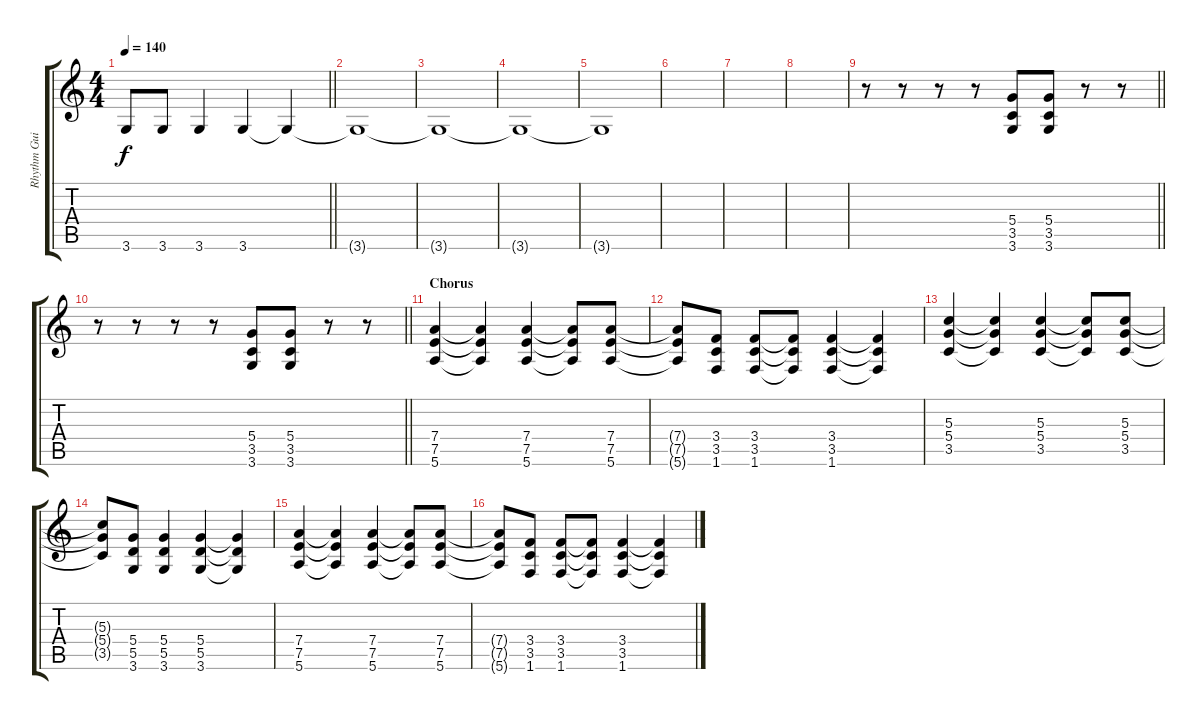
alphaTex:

\track ("Rhythm Guitar" "Rhythm Gui") {instrument distortionguitar}
\staff {score tabs}
\tuning (E4 B3 G3 D3 A2 E2) {hide}
\ts (4 4)
\tempo 140
\clef g2
\barLineRight lightlight
\ks c
3.6.8{dy f} 3.6.8 3.6.4 3.6.4 3.6{t}.4 |
3.6{t}.1{volume 0} |
3.6{t}.1 |
3.6{t}.1 |
3.6{t}.1 |
|
|
|
\barLineRight lightlight
r.8{volume 16} r.8 r.8 r.8 (5.4 3.5 3.6).8 (5.4 3.5 3.6).8 r.8 r.8 |
\barLineRight lightlight
r.8 r.8 r.8 r.8 (5.4 3.5 3.6).8 (5.4 3.5 3.6).8 r.8 r.8 |
\section ("" "Chorus")
(7.4 7.5 5.6).4 (7.4{t} 7.5{t} 5.6{t}).4 (7.4 7.5 5.6).4 (7.4{t} 7.5{t} 5.6{t}).8 (7.4 7.5 5.6).8 |
(7.4{t} 7.5{t} 5.6{t}).8 (3.4 3.5 1.6).8 (3.4 3.5 1.6).8 (3.4{t} 3.5{t} 1.6{t}).8 (3.4 3.5 1.6).4 (3.4{t} 3.5{t} 1.6{t}).4 |
(5.3 5.4 3.5).4 (5.3{t} 5.4{t} 3.5{t}).4 (5.3 5.4 3.5).4 (5.3{t} 5.4{t} 3.5{t}).8 (5.3 5.4 3.5).8 |
(5.3{t} 5.4{t} 3.5{t}).8 (5.4 5.5 3.6).8 (5.4 5.5 3.6).4 (5.4 5.5 3.6).4 (5.4{t} 5.5{t} 3.6{t}).4 |
(7.4 7.5 5.6).4 (7.4{t} 7.5{t} 5.6{t}).4 (7.4 7.5 5.6).4 (7.4{t} 7.5{t} 5.6{t}).8 (7.4 7.5 5.6).8 |
(7.4{t} 7.5{t} 5.6{t}).8 (3.4 3.5 1.6).8 (3.4 3.5 1.6).8 (3.4{t} 3.5{t} 1.6{t}).8 (3.4 3.5 1.6).4 (3.4{t} 3.5{t} 1.6{t}).4
